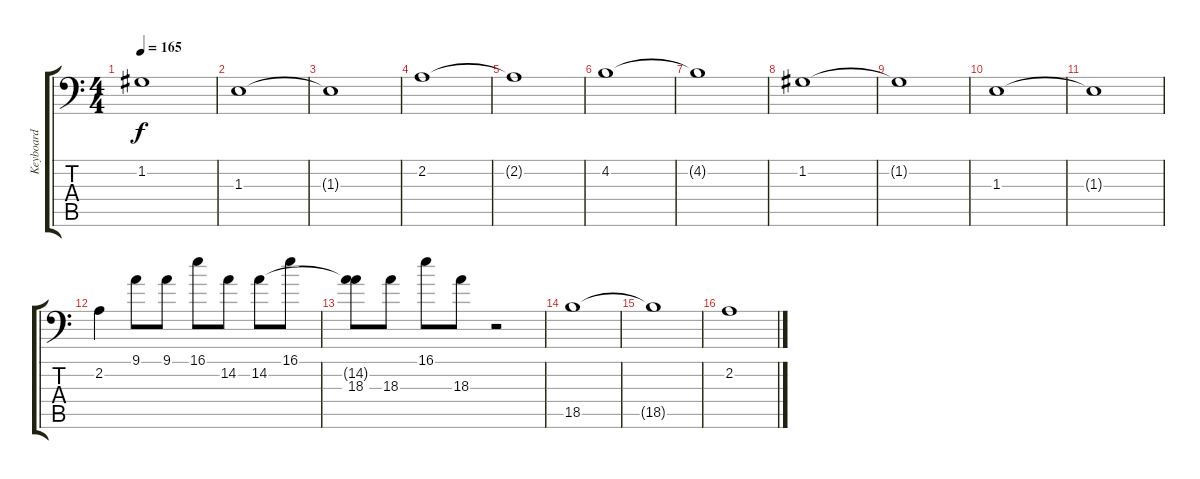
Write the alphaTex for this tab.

\track ("Keyboard" "Keyboard") {instrument synthstrings1}
\staff {score tabs}
\tuning (C4 G3 Eb3 Bb2 F2 Bb1) {hide}
\ts (4 4)
\tempo 165
\clef f4
\ks c
1.2{t}.1{dy f} |
1.3.1 |
1.3{t}.1 |
2.2.1 |
2.2{t}.1 |
4.2.1 |
4.2{t}.1 |
1.2.1 |
1.2{t}.1 |
1.3.1 |
1.3{t}.1 |
2.2.4 9.1.8{volume 2 instrument lead2sawtooth} 9.1.8 16.1.8 14.2.8 14.2.8 16.1.8 |
(14.2{t} 18.3).8 18.3.8 16.1.8 18.3.8 r.2{volume 7 instrument synthstrings1} |
18.5.1 |
18.5{t}.1 |
2.2.1
